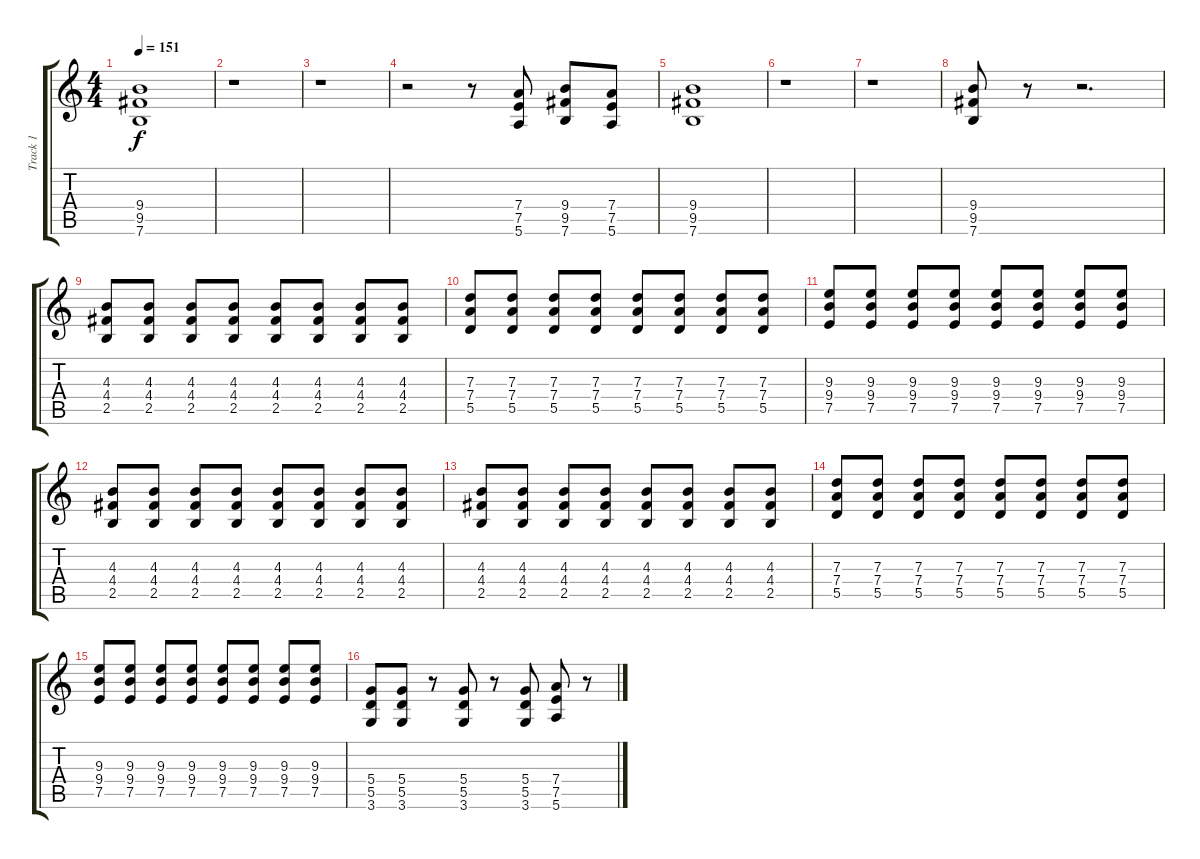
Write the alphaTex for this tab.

\track ("Track 1" "Track 1") {instrument distortionguitar}
\staff {score tabs}
\tuning (E4 B3 G3 D3 A2 E2) {hide}
\ts (4 4)
\tempo 151
\clef g2
\ks c
(9.4 9.5 7.6).1{dy f} |
r.1 |
r.1 |
r.2 r.8 (7.4 7.5 5.6).8 (9.4 9.5 7.6).8 (7.4 7.5 5.6).8 |
(9.4 9.5 7.6).1 |
r.1 |
r.1 |
(9.4 9.5 7.6).8 r.8 r.2{d} |
(4.3 4.4 2.5).8 (4.3 4.4 2.5).8 (4.3 4.4 2.5).8 (4.3 4.4 2.5).8 (4.3 4.4 2.5).8 (4.3 4.4 2.5).8 (4.3 4.4 2.5).8 (4.3 4.4 2.5).8 |
(7.3 7.4 5.5).8 (7.3 7.4 5.5).8 (7.3 7.4 5.5).8 (7.3 7.4 5.5).8 (7.3 7.4 5.5).8 (7.3 7.4 5.5).8 (7.3 7.4 5.5).8 (7.3 7.4 5.5).8 |
(9.3 9.4 7.5).8 (9.3 9.4 7.5).8 (9.3 9.4 7.5).8 (9.3 9.4 7.5).8 (9.3 9.4 7.5).8 (9.3 9.4 7.5).8 (9.3 9.4 7.5).8 (9.3 9.4 7.5).8 |
(4.3 4.4 2.5).8 (4.3 4.4 2.5).8 (4.3 4.4 2.5).8 (4.3 4.4 2.5).8 (4.3 4.4 2.5).8 (4.3 4.4 2.5).8 (4.3 4.4 2.5).8 (4.3 4.4 2.5).8 |
(4.3 4.4 2.5).8 (4.3 4.4 2.5).8 (4.3 4.4 2.5).8 (4.3 4.4 2.5).8 (4.3 4.4 2.5).8 (4.3 4.4 2.5).8 (4.3 4.4 2.5).8 (4.3 4.4 2.5).8 |
(7.3 7.4 5.5).8 (7.3 7.4 5.5).8 (7.3 7.4 5.5).8 (7.3 7.4 5.5).8 (7.3 7.4 5.5).8 (7.3 7.4 5.5).8 (7.3 7.4 5.5).8 (7.3 7.4 5.5).8 |
(9.3 9.4 7.5).8 (9.3 9.4 7.5).8 (9.3 9.4 7.5).8 (9.3 9.4 7.5).8 (9.3 9.4 7.5).8 (9.3 9.4 7.5).8 (9.3 9.4 7.5).8 (9.3 9.4 7.5).8 |
(5.4 5.5 3.6).8 (5.4 5.5 3.6).8 r.8 (5.4 5.5 3.6).8 r.8 (5.4 5.5 3.6).8 (7.4 7.5 5.6).8 r.8
